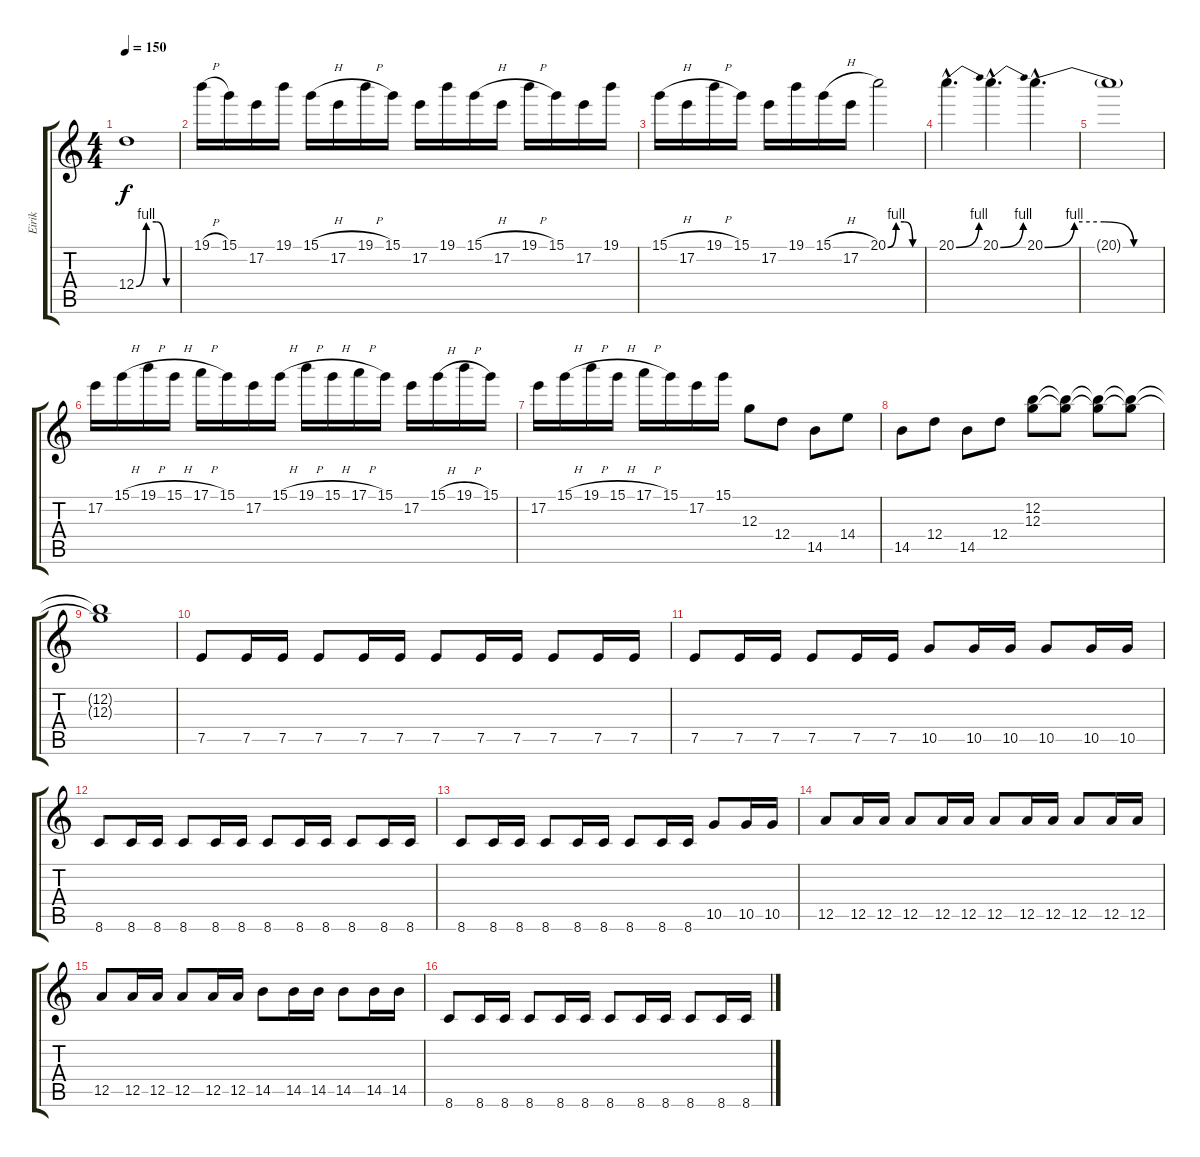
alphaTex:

\track ("Eirik" "Eirik") {instrument distortionguitar}
\staff {score tabs}
\tuning (E4 B3 G3 D3 A2 E2) {hide}
\ts (4 4)
\tempo 150
\clef g2
\ks c
12.4{be (custom 0 0 15 4 30 4 45 0 60 0)}.1{dy f} |
19.1{h}.16 15.1.16 17.2.16 19.1.16 15.1{h}.16 17.2.16 19.1{h}.16 15.1.16 17.2.16 19.1.16 15.1{h}.16 17.2.16 19.1{h}.16 15.1.16 17.2.16 19.1.16 |
15.1{h}.16 17.2.16 19.1{h}.16 15.1.16 17.2.16 19.1.16 15.1{h}.16 17.2.16 20.1{be (custom 0 0 15 4 30 4 45 0 60 0)}.2 |
20.1{be (bend 0 0 60 4) hac}.4{d} 20.1{be (bend 0 0 60 4) hac}.4{d} 20.1{be (custom 0 0 15 4 30 4 45 0 60 0) hac}.4{d} |
20.1{t}.1 |
17.2.16 15.1{h}.16 19.1{h}.16 15.1{h}.16 17.1{h}.16 15.1.16 17.2.16 15.1{h}.16 19.1{h}.16 15.1{h}.16 17.1{h}.16 15.1.16 17.2.16 15.1{h}.16 19.1{h}.16 15.1.16 |
17.2.16 15.1{h}.16 19.1{h}.16 15.1{h}.16 17.1{h}.16 15.1.16 17.2.16 15.1.16 12.3.8 12.4.8 14.5.8 14.4.8 |
14.5.8 12.4.8 14.5.8 12.4.8 (12.2 12.3).8 (12.2{t} 12.3{t}).8 (12.2{t} 12.3{t}).8 (12.2{t} 12.3{t}).8 |
(12.2{t} 12.3{t}).1 |
7.5.8 7.5.16 7.5.16 7.5.8 7.5.16 7.5.16 7.5.8 7.5.16 7.5.16 7.5.8 7.5.16 7.5.16 |
7.5.8 7.5.16 7.5.16 7.5.8 7.5.16 7.5.16 10.5.8 10.5.16 10.5.16 10.5.8 10.5.16 10.5.16 |
8.6.8 8.6.16 8.6.16 8.6.8 8.6.16 8.6.16 8.6.8 8.6.16 8.6.16 8.6.8 8.6.16 8.6.16 |
8.6.8 8.6.16 8.6.16 8.6.8 8.6.16 8.6.16 8.6.8 8.6.16 8.6.16 10.5.8 10.5.16 10.5.16 |
12.5.8 12.5.16 12.5.16 12.5.8 12.5.16 12.5.16 12.5.8 12.5.16 12.5.16 12.5.8 12.5.16 12.5.16 |
12.5.8 12.5.16 12.5.16 12.5.8 12.5.16 12.5.16 14.5.8 14.5.16 14.5.16 14.5.8 14.5.16 14.5.16 |
8.6.8 8.6.16 8.6.16 8.6.8 8.6.16 8.6.16 8.6.8 8.6.16 8.6.16 8.6.8 8.6.16 8.6.16
